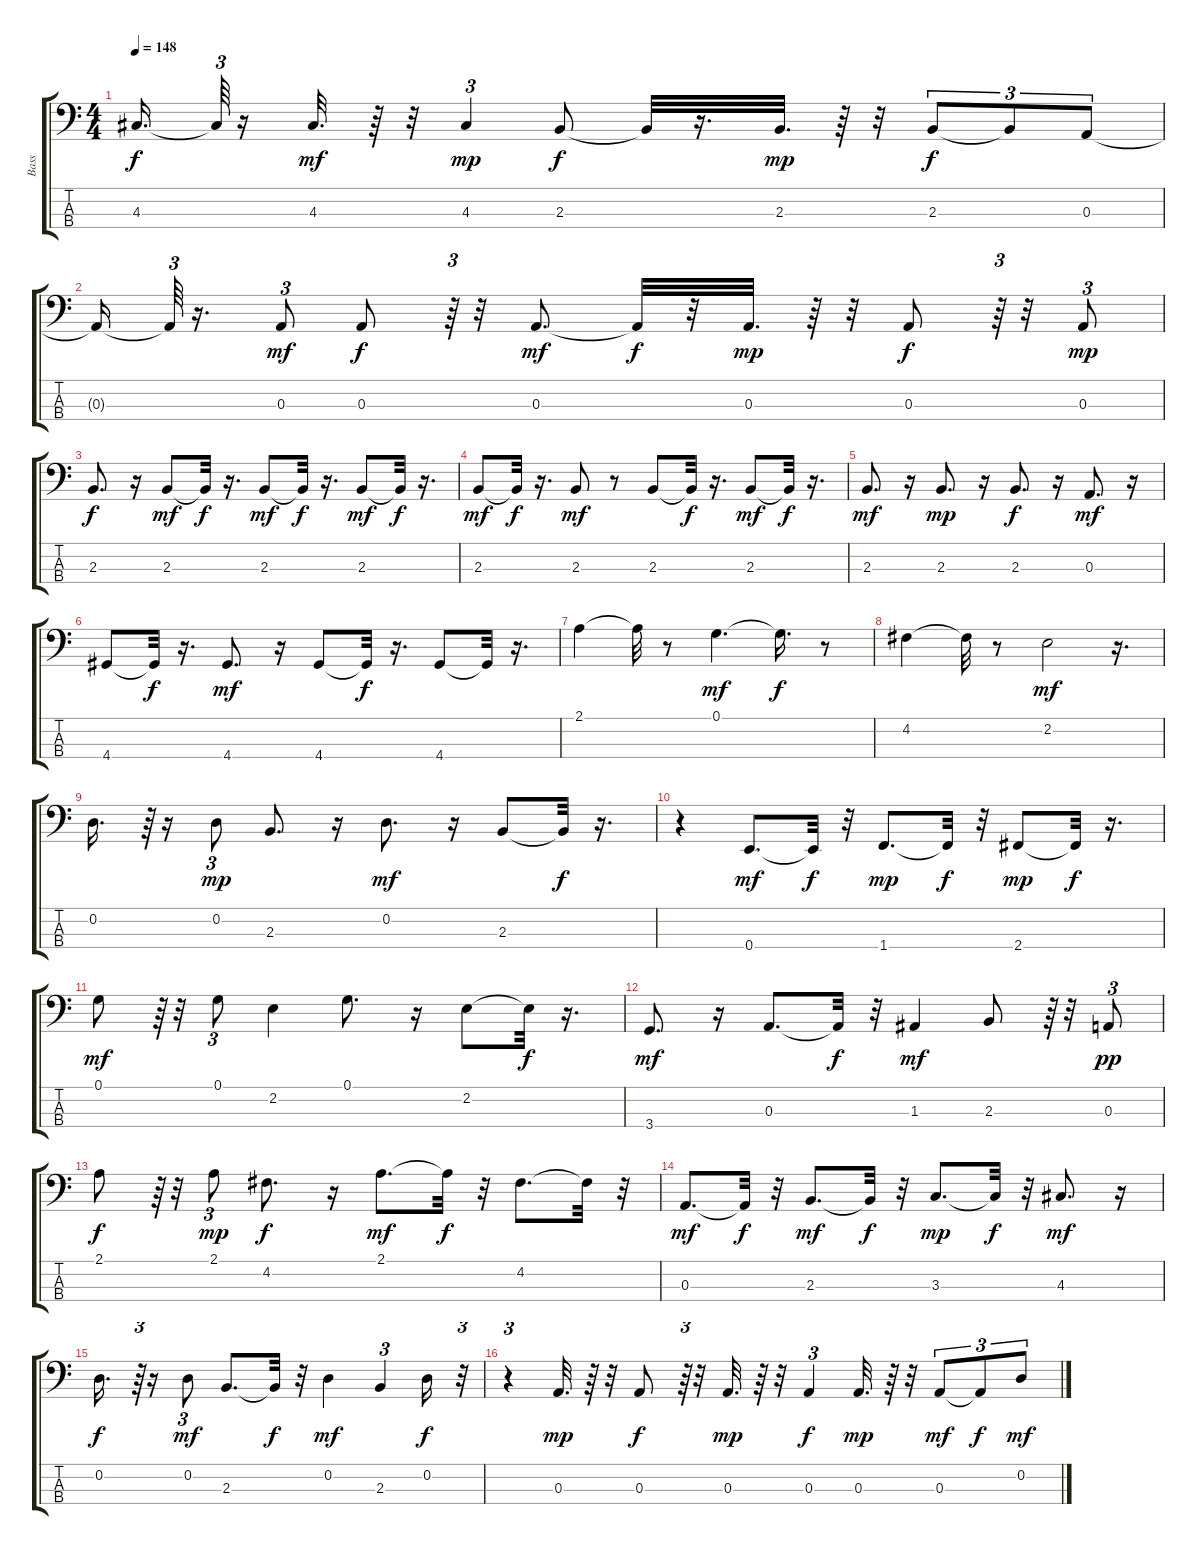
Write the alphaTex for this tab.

\track ("Bass" "Bass") {instrument electricbassfinger}
\staff {score tabs}
\tuning (G2 D2 A1 E1) {hide}
\ts (4 4)
\tempo 148
\clef f4
\ks c
4.3{t}.16{d dy f} 4.3{t}.64{tu (3 2)} r.16 4.3.32{d dy mf} r.64 r.32 4.3.4{tu (3 2) dy mp} 2.3.8{dy f} 2.3{t}.32 r.16{d} 2.3.32{d dy mp} r.64 r.32 2.3.8{tu (3 2) dy f} 2.3{t}.8{tu (3 2)} 0.3.8{tu (3 2)} |
0.3{t}.16 0.3{t}.64{tu (3 2)} r.16{d} 0.3.8{tu (3 2) dy mf} 0.3.8{dy f} r.64{tu (3 2)} r.32 0.3.8{d dy mf} 0.3{t}.32{dy f} r.32 0.3.32{d dy mp} r.64 r.32 0.3.8{dy f} r.64{tu (3 2)} r.32 0.3.8{tu (3 2) dy mp} |
2.3.8{d dy f} r.16 2.3.8{dy mf} 2.3{t}.32{dy f} r.16{d} 2.3.8{dy mf} 2.3{t}.32{dy f} r.16{d} 2.3.8{dy mf} 2.3{t}.32{dy f} r.16{d} |
2.3.8{dy mf} 2.3{t}.32{dy f} r.16{d} 2.3.8{dy mf} r.8 2.3.8 2.3{t}.32{dy f} r.16{d} 2.3.8{dy mf} 2.3{t}.32{dy f} r.16{d} |
2.3.8{d dy mf} r.16 2.3.8{d dy mp} r.16 2.3.8{d dy f} r.16 0.3.8{d dy mf} r.16 |
4.4.8 4.4{t}.32{dy f} r.16{d} 4.4.8{d dy mf} r.16 4.4.8 4.4{t}.32{dy f} r.16{d} 4.4.8 4.4{t}.32 r.16{d} |
2.1.4 2.1{t}.32 r.8 0.1.4{d dy mf} 0.1{t}.16{d dy f} r.8 |
4.2.4 4.2{t}.32 r.8 2.2.2{dy mf} r.16{d} |
0.2.16{d} r.64{tu (3 2)} r.16 0.2.8{tu (3 2) dy mp} 2.3.8{d} r.16 0.2.8{d dy mf} r.16 2.3.8 2.3{t}.32{dy f} r.16{d} |
r.4 0.4.8{d dy mf} 0.4{t}.32{dy f} r.32 1.4.8{d dy mp} 1.4{t}.32{dy f} r.32 2.4.8{dy mp} 2.4{t}.32{dy f} r.16{d} |
0.1.8{dy mf} r.64{tu (3 2)} r.32 0.1.8{tu (3 2)} 2.2.4 0.1.8{d} r.16 2.2.8 2.2{t}.32{dy f} r.16{d} |
3.4.8{d dy mf} r.16 0.3.8{d} 0.3{t}.32{dy f} r.32 1.3.4{dy mf} 2.3.8 r.64{tu (3 2)} r.32 0.3.8{tu (3 2) dy pp} |
2.1.8{dy f} r.64{tu (3 2)} r.32 2.1.8{tu (3 2) dy mp} 4.2.8{d dy f} r.16 2.1.8{d dy mf} 2.1{t}.32{dy f} r.32 4.2.8{d} 4.2{t}.32 r.32 |
0.3.8{d dy mf} 0.3{t}.32{dy f} r.32 2.3.8{d dy mf} 2.3{t}.32{dy f} r.32 3.3.8{d dy mp} 3.3{t}.32{dy f} r.32 4.3.8{d dy mf} r.16 |
0.2.16{d dy f} r.64{tu (3 2)} r.16 0.2.8{tu (3 2) dy mf} 2.3.8{d} 2.3{t}.32{dy f} r.32 0.2.4{dy mf} 2.3.4{tu (3 2)} 0.2.16{dy f} r.32{tu (3 2)} |
r.4{tu (3 2)} 0.3.32{d dy mp} r.64 r.32 0.3.8{dy f} r.64{tu (3 2)} r.32 0.3.32{d dy mp} r.64 r.32 0.3.4{tu (3 2) dy f} 0.3.32{d dy mp} r.64 r.32 0.3.8{tu (3 2) dy mf} 0.3{t}.8{tu (3 2) dy f} 0.2.8{tu (3 2) dy mf}
